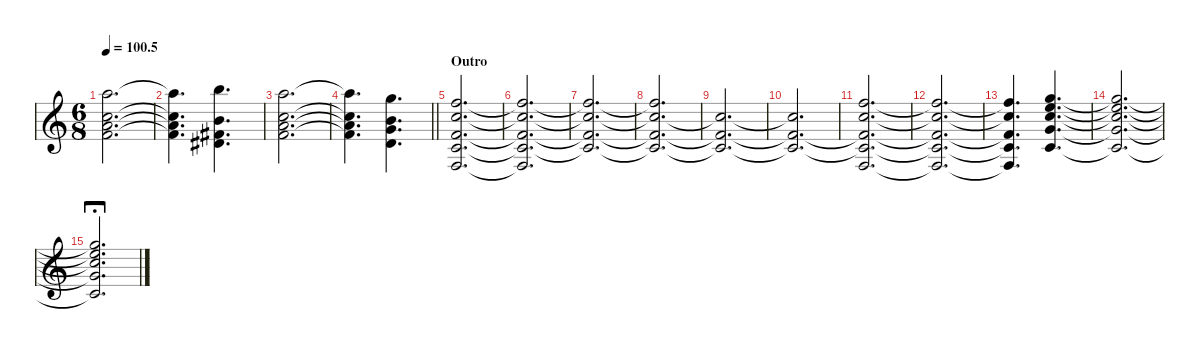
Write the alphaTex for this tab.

\defaultSystemsLayout 4
\hideDynamics
\bracketExtendMode nobrackets
\singleTrackTrackNamePolicy hidden
\multiTrackTrackNamePolicy hidden
\firstSystemTrackNameMode fullname
\firstSystemTrackNameOrientation horizontal
\otherSystemsTrackNameOrientation horizontal
\track ("Vocals" "vln.") {instrument stringensemble1}
\staff {score}
\tuning (E4 C4 G3 C3 G2 C2)
\ts (6 8)
\tempo
100.5
\accidentals auto
\clef g2
\ottava regular
\simile none
\ks c
(12.2 14.3 17.1 17.4).2{d dy f beam Down} |
(12.2{t} 14.3{t} 17.1{t} 17.4{t}).4{d beam Down} (11.2 11.3{acc #} 19.1 15.4{acc #}).4{d beam Down} |
(12.2 14.3 17.1 17.4).2{d beam Down} |
\barLineRight lightlight
(12.2{t} 14.3{t} 17.1{t} 17.4{t}).4{d beam Down} (12.3 14.4 15.1 11.2).4{d beam Down} |
\section ("" "Outro")
(10.3 12.4 13.1 12.2 10.5).2{d beam Up} |
(10.3{t} 12.4{t} 13.1{t} 12.2{t} 10.5{t}).2{d beam Up} |
(10.3{t} 12.4{t} 12.2{t} 13.1{t}).2{d beam Up} |
(10.3{t} 12.4{t} 12.2{t} 13.1{t}).2{d beam Up} |
(10.3{t} 12.4{t} 12.2{t}).2{d beam Up} |
(10.3{t} 12.4{t} 12.2{t}).2{d beam Up} |
(10.3{t} 12.4{t} 10.5 8.1 17.2).2{d beam Up} |
(10.3{t} 12.4{t} 17.2{t} 10.5{t} 8.1{t}).2{d beam Up} |
(10.3{t} 12.4{t} 10.5{t} 17.2{t} 8.1{t}).4{d dy mf beam Up} (15.1 16.2 17.3 19.4 17.5).4{d dy f beam Up} |
(17.5{t} 19.4{t} 17.3{t} 16.2{t} 15.1{t}).2{d beam Up} |
(17.5{t} 19.4{t} 17.3{t} 16.2{t} 15.1{t}).2{d fermata (long 1) beam Up}
